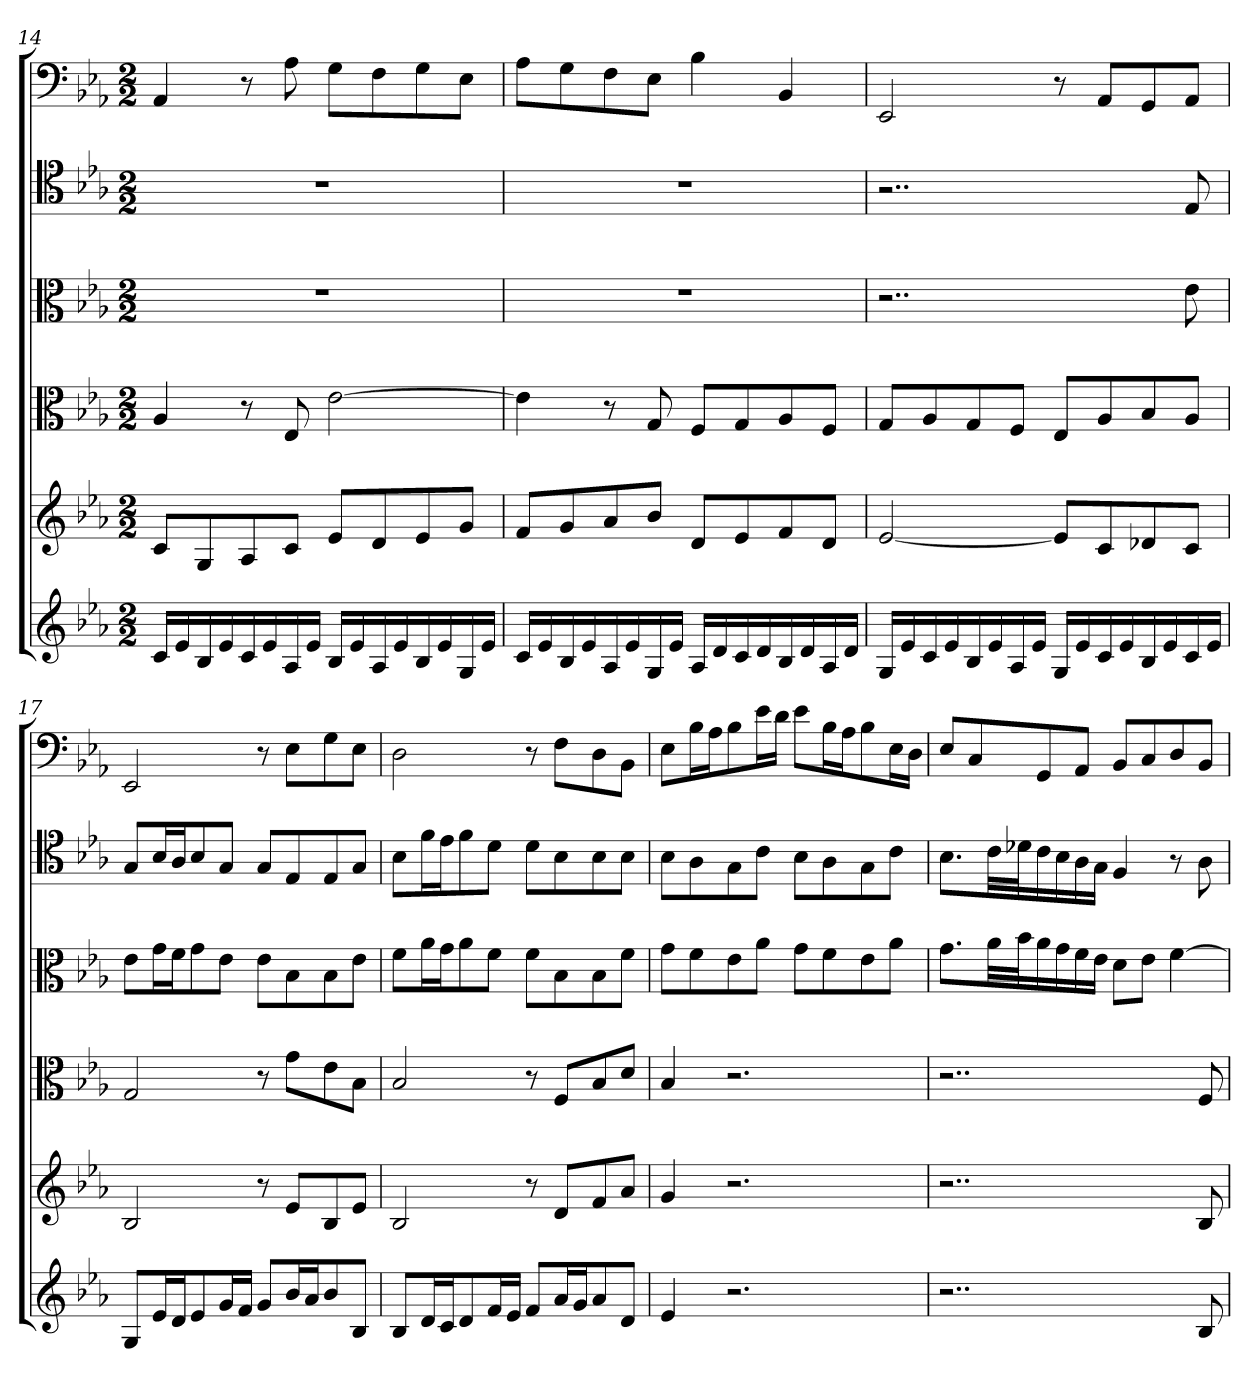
**kern	**kern	**kern	**kern	**kern	**kern
*part6	*part5	*part4	*part3	*part2	*part1
*staff6	*staff5	*staff4	*staff3	*staff2	*staff1
*	*	*clefC3	*clefC3	*clefC4	*clefF4
*k[b-e-a-]	*k[b-e-a-]	*k[b-e-a-]	*k[b-e-a-]	*k[b-e-a-]	*k[b-e-a-]
*E-:	*E-:	*E-:	*E-:	*E-:	*E-:
*M2/2	*M2/2	*M2/2	*M2/2	*M2/2	*M2/2
=14	=14	=14	=14	=14	=14
16cLL	8cL	4A-	1r	1r	4AA-
16e-	.	.	.	.	.
16B-	8G	.	.	.	.
16e-	.	.	.	.	.
16c	8A-	8r	.	.	8r
16e-	.	.	.	.	.
16A-	8cJ	8E-	.	.	8A-
16e-JJ	.	.	.	.	.
16B-LL	8e-L	[2e-	.	.	8G\L
16e-	.	.	.	.	.
16A-	8d	.	.	.	8F\
16e-	.	.	.	.	.
16B-	8e-	.	.	.	8G\
16e-	.	.	.	.	.
16G	8gJ	.	.	.	8E-\J
16e-JJ	.	.	.	.	.
=15	=15	=15	=15	=15	=15
16cLL	8fL	4e-]	1r	1r	8A-\L
16e-	.	.	.	.	.
16B-	8g	.	.	.	8G\
16e-	.	.	.	.	.
16A-	8a-	8r	.	.	8F\
16e-	.	.	.	.	.
16G	8b-J	8G	.	.	8E-\J
16e-JJ	.	.	.	.	.
16A-LL	8dL	8F/L	.	.	4B-
16d	.	.	.	.	.
16c	8e-	8G/	.	.	.
16d	.	.	.	.	.
16B-	8f	8A-/	.	.	4BB-
16d	.	.	.	.	.
16A-	8dJ	8F/J	.	.	.
16dJJ	.	.	.	.	.
=16	=16	=16	=16	=16	=16
16GLL	[2e-	8G/L	2..r	2..r	2EE-
16e-	.	.	.	.	.
16c	.	8A-/	.	.	.
16e-	.	.	.	.	.
16B-	.	8G/	.	.	.
16e-	.	.	.	.	.
16A-	.	8F/J	.	.	.
16e-JJ	.	.	.	.	.
16GLL	8e-L]	8E-/L	.	.	8r
16e-	.	.	.	.	.
16c	8c	8A-/	.	.	8AA-/L
16e-	.	.	.	.	.
16B-	8d-X	8B-/	.	.	8GG/
16e-	.	.	.	.	.
16c	8cJ	8A-/J	8e-	8E-	8AA-/J
16e-JJ	.	.	.	.	.
=17	=17	=17	=17	=17	=17
8GL	2B-	2G	8e-\L	8G/L	2EE-
16e-L	.	.	16g\L	16B-/L	.
16dJ	.	.	16f\J	16A-/J	.
8e-	.	.	8g\	8B-/	.
16gL	.	.	8e-\J	8G/J	.
16fJJ	.	.	.	.	.
8gL	8r	8r	8e-\L	8G/L	8r
16b-L	8e-L	8g\L	8B-\	8E-/	8E-\L
16a-J	.	.	.	.	.
8b-	8B-	8e-\	8B-\	8E-/	8G\
8B-J	8e-J	8B-\J	8e-\J	8G/J	8E-\J
=18	=18	=18	=18	=18	=18
8B-L	2B-	2B-	8f\L	8B-\L	2D
16dL	.	.	16a-\L	16f\L	.
16cJ	.	.	16g\J	16e-\J	.
8d	.	.	8a-\	8f\	.
16fL	.	.	8f\J	8d\J	.
16e-JJ	.	.	.	.	.
8fL	8r	8r	8f\L	8d\L	8r
16a-L	8dL	8F/L	8B-\	8B-\	8F\L
16gJ	.	.	.	.	.
8a-	8f	8B-/	8B-\	8B-\	8D\
8dJ	8a-J	8d/J	8f\J	8B-\J	8BB-\J
=19	=19	=19	=19	=19	=19
4e-	4g	4B-	8g\L	8B-\L	8E-\L
.	.	.	8f\	8A-\	16B-\L
.	.	.	.	.	16A-\J
2.r	2.r	2.r	8e-\	8G\	8B-\
.	.	.	8a-\J	8c\J	16e-\L
.	.	.	.	.	16d\JJ
.	.	.	8g\L	8B-\L	8e-\L
.	.	.	8f\	8A-\	16B-\L
.	.	.	.	.	16A-\J
.	.	.	8e-\	8G\	8B-\
.	.	.	8a-\J	8c\J	16E-\L
.	.	.	.	.	16D\JJ
=20	=20	=20	=20	=20	=20
2..r	2..r	2..r	8.g\L	8.B-\L	8E-/L
.	.	.	.	.	8C/
.	.	.	32a-\LL	32c\LL	.
.	.	.	32b-\J	32d-X\J	.
.	.	.	16a-\	16c\	8GG/
.	.	.	16g\	16B-\	.
.	.	.	16f\	16A-\	8AA-/J
.	.	.	16e-\JJ	16G\JJ	.
.	.	.	8d\L	4F	8BB-/L
.	.	.	8e-\J	.	8C/
.	.	.	[4f	8r	8D/
8B-	8B-	8F	.	8A-	8BB-/J
=	=	=	=	=	=
*-	*-	*-	*-	*-	*-
